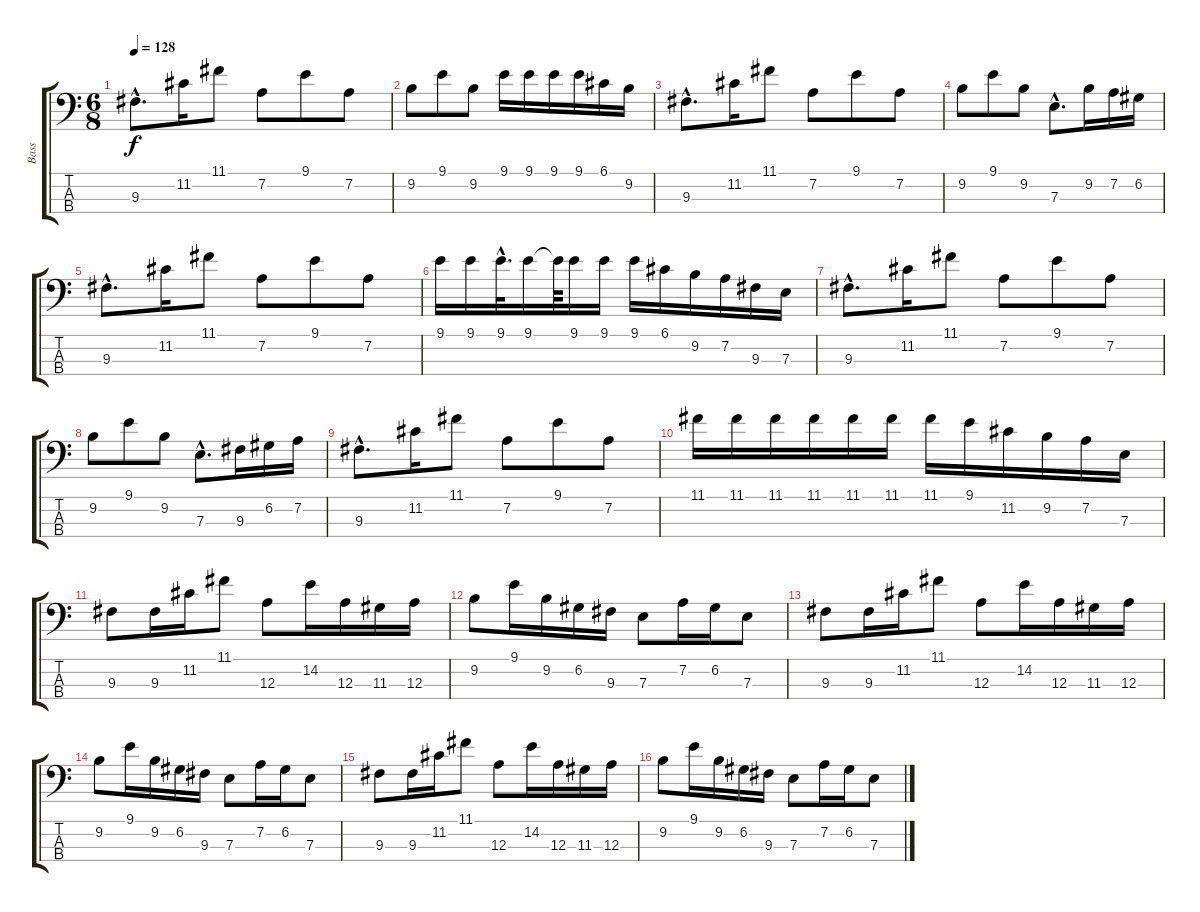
\track ("Bass" "Bass") {instrument electricbassfinger}
\staff {score tabs}
\tuning (G2 D2 A1 E1) {hide}
\ts (6 8)
\tempo 128
\clef f4
\ks c
9.3{hac}.8{d dy f} 11.2.16 11.1.8 7.2.8 9.1.8 7.2.8 |
9.2.8 9.1.8 9.2.8 9.1.16 9.1.16 9.1.16 9.1.16 6.1.16 9.2.16 |
9.3{hac}.8{d} 11.2.16 11.1.8 7.2.8 9.1.8 7.2.8 |
9.2.8 9.1.8 9.2.8 7.3{hac}.8{d} 9.2.16 7.2.16 6.2.16 |
9.3{hac}.8{d} 11.2.16 11.1.8 7.2.8 9.1.8 7.2.8 |
9.1.16 9.1.16 9.1{hac}.32{d} 9.1.16 9.1{t}.64 9.1.16 9.1.16 9.1.16 6.1.16 9.2.16 7.2.16 9.3.16 7.3.16 |
9.3{hac}.8{d} 11.2.16 11.1.8 7.2.8 9.1.8 7.2.8 |
9.2.8 9.1.8 9.2.8 7.3{hac}.8{d} 9.3.16 6.2.16 7.2.16 |
9.3{hac}.8{d} 11.2.16 11.1.8 7.2.8 9.1.8 7.2.8 |
11.1.16 11.1.16 11.1.16 11.1.16 11.1.16 11.1.16 11.1.16 9.1.16 11.2.16 9.2.16 7.2.16 7.3.16 |
9.3.8 9.3.16 11.2.16 11.1.8 12.3.8 14.2.16 12.3.16 11.3.16 12.3.16 |
9.2.8 9.1.16 9.2.16 6.2.16 9.3.16 7.3.8 7.2.16 6.2.16 7.3.8 |
9.3.8 9.3.16 11.2.16 11.1.8 12.3.8 14.2.16 12.3.16 11.3.16 12.3.16 |
9.2.8 9.1.16 9.2.16 6.2.16 9.3.16 7.3.8 7.2.16 6.2.16 7.3.8 |
9.3.8 9.3.16 11.2.16 11.1.8 12.3.8 14.2.16 12.3.16 11.3.16 12.3.16 |
9.2.8 9.1.16 9.2.16 6.2.16 9.3.16 7.3.8 7.2.16 6.2.16 7.3.8
